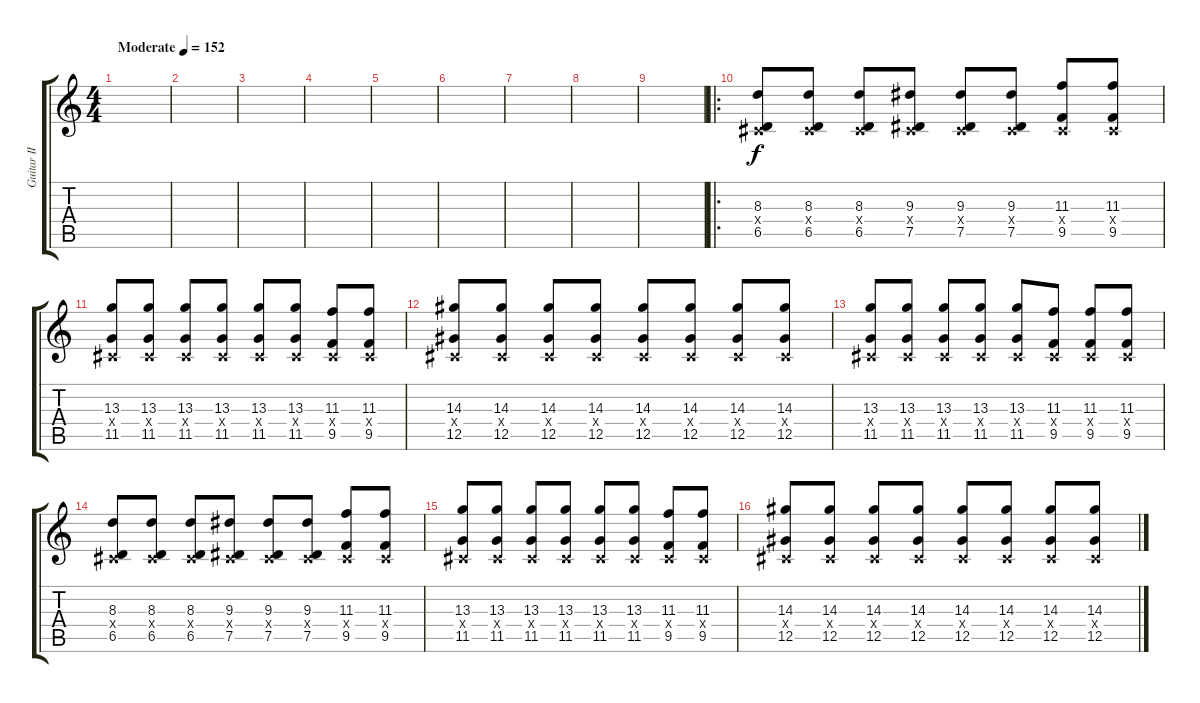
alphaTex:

\track ("Guitar II" "Guitar II") {instrument distortionguitar}
\staff {score tabs}
\tuning (Eb4 Bb3 Gb3 Db3 Ab2 Db2) {hide}
\ts (4 4)
\tempo (152 "Moderate")
\clef g2
\ks c
|
|
|
|
|
|
|
|
|
\ro
(8.3 0.4{x} 6.5).8 (8.3 0.4{x} 6.5).8 (8.3 0.4{x} 6.5).8 (9.3 0.4{x} 7.5).8 (9.3 0.4{x} 7.5).8 (9.3 0.4{x} 7.5).8 (11.3 0.4{x} 9.5).8 (11.3 0.4{x} 9.5).8 |
(13.3 0.4{x} 11.5).8 (13.3 0.4{x} 11.5).8 (13.3 0.4{x} 11.5).8 (13.3 0.4{x} 11.5).8 (13.3 0.4{x} 11.5).8 (13.3 0.4{x} 11.5).8 (11.3 0.4{x} 9.5).8 (11.3 0.4{x} 9.5).8 |
(14.3 0.4{x} 12.5).8 (14.3 0.4{x} 12.5).8 (14.3 0.4{x} 12.5).8 (14.3 0.4{x} 12.5).8 (14.3 0.4{x} 12.5).8 (14.3 0.4{x} 12.5).8 (14.3 0.4{x} 12.5).8 (14.3 0.4{x} 12.5).8 |
(13.3 0.4{x} 11.5).8 (13.3 0.4{x} 11.5).8 (13.3 0.4{x} 11.5).8 (13.3 0.4{x} 11.5).8 (13.3 0.4{x} 11.5).8 (11.3 0.4{x} 9.5).8 (11.3 0.4{x} 9.5).8 (11.3 0.4{x} 9.5).8 |
(8.3 0.4{x} 6.5).8 (8.3 0.4{x} 6.5).8 (8.3 0.4{x} 6.5).8 (9.3 0.4{x} 7.5).8 (9.3 0.4{x} 7.5).8 (9.3 0.4{x} 7.5).8 (11.3 0.4{x} 9.5).8 (11.3 0.4{x} 9.5).8 |
(13.3 0.4{x} 11.5).8 (13.3 0.4{x} 11.5).8 (13.3 0.4{x} 11.5).8 (13.3 0.4{x} 11.5).8 (13.3 0.4{x} 11.5).8 (13.3 0.4{x} 11.5).8 (11.3 0.4{x} 9.5).8 (11.3 0.4{x} 9.5).8 |
(14.3 0.4{x} 12.5).8 (14.3 0.4{x} 12.5).8 (14.3 0.4{x} 12.5).8 (14.3 0.4{x} 12.5).8 (14.3 0.4{x} 12.5).8 (14.3 0.4{x} 12.5).8 (14.3 0.4{x} 12.5).8 (14.3 0.4{x} 12.5).8
